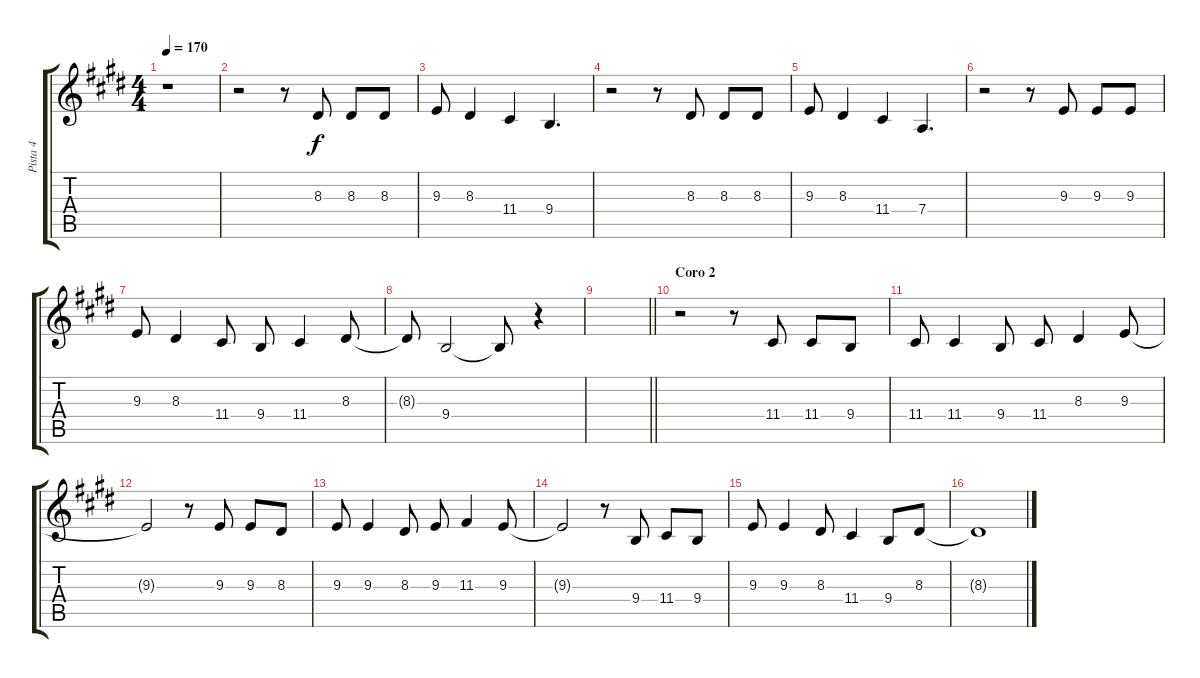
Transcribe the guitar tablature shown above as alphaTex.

\track ("Pista 4" "Pista 4") {instrument clarinet}
\staff {score tabs}
\tuning (E4 B3 G3 D3 A2 E2) {hide}
\ts (4 4)
\tempo 170
\clef g2
\ks e
r.1{dy f} |
r.2 r.8 8.3.8 8.3.8 8.3.8 |
9.3.8 8.3.4 11.4.4 9.4.4{d} |
r.2 r.8 8.3.8 8.3.8 8.3.8 |
9.3.8 8.3.4 11.4.4 7.4.4{d} |
r.2 r.8 9.3.8 9.3.8 9.3.8 |
9.3.8 8.3.4 11.4.8 9.4.8 11.4.4 8.3.8 |
8.3{t}.8 9.4.2 9.4{t}.8 r.4 |
\barLineRight lightlight
|
\section ("" "Coro 2")
r.2 r.8 11.4.8 11.4.8 9.4.8 |
11.4.8 11.4.4 9.4.8 11.4.8 8.3.4 9.3.8 |
9.3{t}.2 r.8 9.3.8 9.3.8 8.3.8 |
9.3.8 9.3.4 8.3.8 9.3.8 11.3.4 9.3.8 |
9.3{t}.2 r.8 9.4.8 11.4.8 9.4.8 |
9.3.8 9.3.4 8.3.8 11.4.4 9.4.8 8.3.8 |
8.3{t}.1
